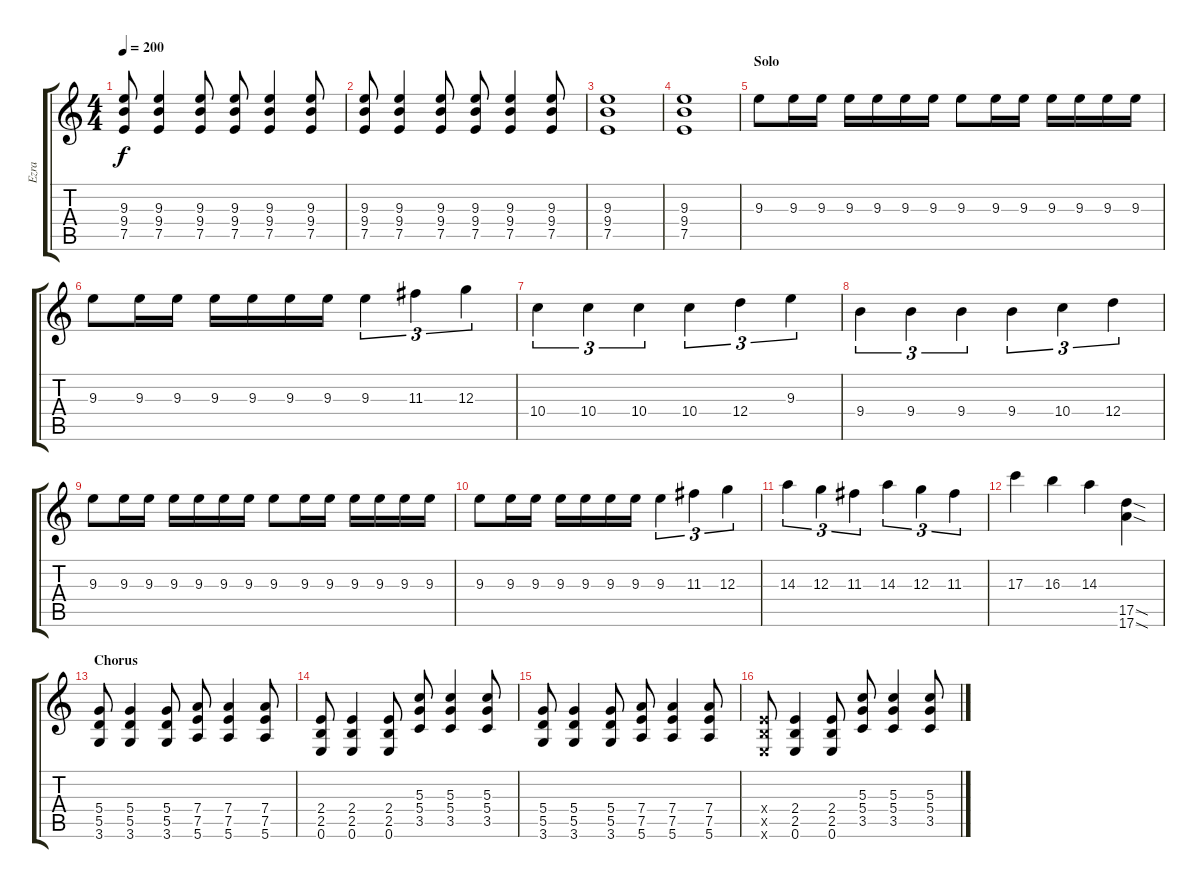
\track ("Ezra" "Ezra") {instrument distortionguitar}
\staff {score tabs}
\tuning (E4 B3 G3 D3 A2 E2) {hide}
\ts (4 4)
\tempo 200
\clef g2
\ks c
(9.3 9.4 7.5).8{dy f volume 13} (9.3 9.4 7.5).4 (9.3 9.4 7.5).8 (9.3 9.4 7.5).8 (9.3 9.4 7.5).4 (9.3 9.4 7.5).8 |
(9.3 9.4 7.5).8 (9.3 9.4 7.5).4 (9.3 9.4 7.5).8 (9.3 9.4 7.5).8 (9.3 9.4 7.5).4 (9.3 9.4 7.5).8 |
(9.3 9.4 7.5).1{volume 10} |
(9.3 9.4 7.5).1{volume 10} |
\section ("" "Solo")
9.3.8{volume 13} 9.3.16 9.3.16 9.3.16 9.3.16 9.3.16 9.3.16 9.3.8 9.3.16 9.3.16 9.3.16 9.3.16 9.3.16 9.3.16 |
9.3.8 9.3.16 9.3.16 9.3.16 9.3.16 9.3.16 9.3.16 9.3.4{tu (3 2)} 11.3.4{tu (3 2)} 12.3.4{tu (3 2)} |
10.4.4{tu (3 2) volume 10} 10.4.4{tu (3 2)} 10.4.4{tu (3 2)} 10.4.4{tu (3 2)} 12.4.4{tu (3 2)} 9.3.4{tu (3 2)} |
9.4.4{tu (3 2) volume 10} 9.4.4{tu (3 2)} 9.4.4{tu (3 2)} 9.4.4{tu (3 2)} 10.4.4{tu (3 2)} 12.4.4{tu (3 2)} |
9.3.8{volume 13} 9.3.16 9.3.16 9.3.16 9.3.16 9.3.16 9.3.16 9.3.8 9.3.16 9.3.16 9.3.16 9.3.16 9.3.16 9.3.16 |
9.3.8 9.3.16 9.3.16 9.3.16 9.3.16 9.3.16 9.3.16 9.3.4{tu (3 2)} 11.3.4{tu (3 2)} 12.3.4{tu (3 2)} |
14.3.4{tu (3 2) volume 10} 12.3.4{tu (3 2)} 11.3.4{tu (3 2)} 14.3.4{tu (3 2)} 12.3.4{tu (3 2)} 11.3.4{tu (3 2)} |
17.3.4{volume 10} 16.3.4 14.3.4 (17.5{sod} 17.6{sod}).4 |
\section ("" "Chorus")
(5.4 5.5 3.6).8 (5.4 5.5 3.6).4 (5.4 5.5 3.6).8 (7.4 7.5 5.6).8 (7.4 7.5 5.6).4 (7.4 7.5 5.6).8 |
(2.4 2.5 0.6).8 (2.4 2.5 0.6).4 (2.4 2.5 0.6).8 (5.3 5.4 3.5).8 (5.3 5.4 3.5).4 (5.3 5.4 3.5).8 |
(5.4 5.5 3.6).8 (5.4 5.5 3.6).4 (5.4 5.5 3.6).8 (7.4 7.5 5.6).8 (7.4 7.5 5.6).4 (7.4 7.5 5.6).8 |
(2.4{x} 2.5{x} 0.6{x}).8 (2.4 2.5 0.6).4 (2.4 2.5 0.6).8 (5.3 5.4 3.5).8 (5.3 5.4 3.5).4 (5.3 5.4 3.5).8
